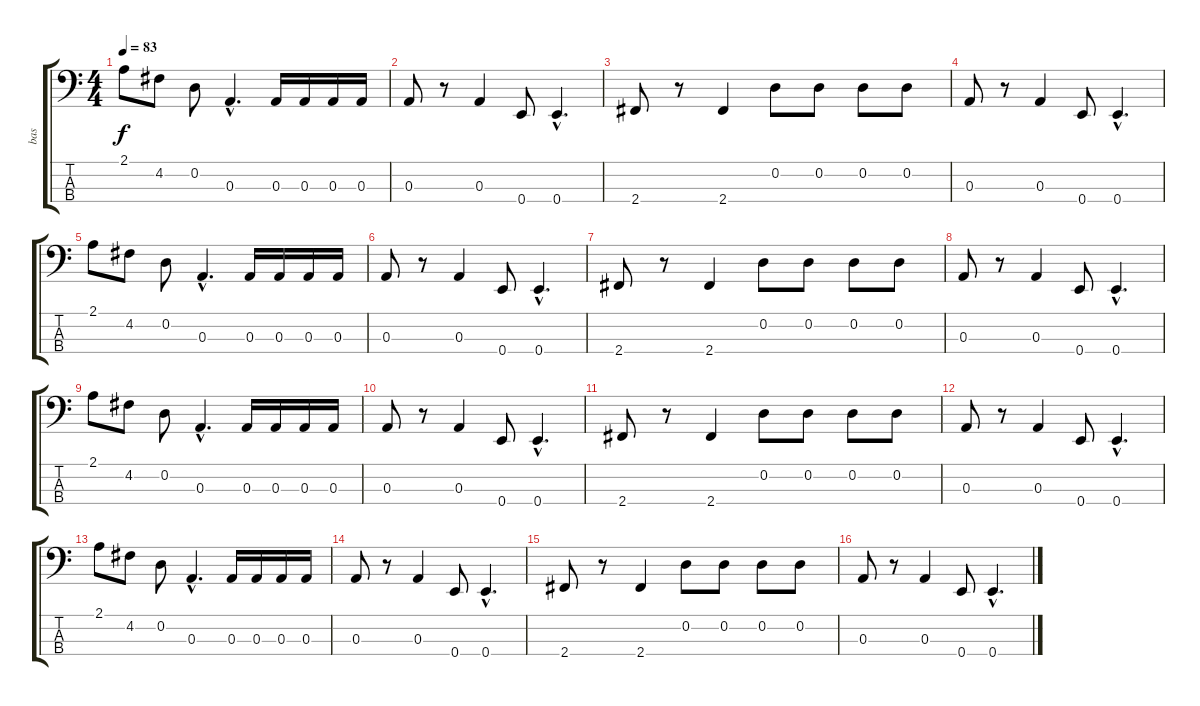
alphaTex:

\track ("bas" "bas") {instrument electricbasspick}
\staff {score tabs}
\tuning (G2 D2 A1 E1) {hide}
\ts (4 4)
\tempo 83
\clef f4
\ks c
2.1.8{dy f} 4.2.8 0.2.8 0.3{hac}.4{d} 0.3.16 0.3.16 0.3.16 0.3.16 |
0.3.8 r.8 0.3.4 0.4.8 0.4{hac}.4{d} |
2.4.8 r.8 2.4.4 0.2.8 0.2.8 0.2.8 0.2.8 |
0.3.8 r.8 0.3.4 0.4.8 0.4{hac}.4{d} |
2.1.8 4.2.8 0.2.8 0.3{hac}.4{d} 0.3.16 0.3.16 0.3.16 0.3.16 |
0.3.8 r.8 0.3.4 0.4.8 0.4{hac}.4{d} |
2.4.8 r.8 2.4.4 0.2.8 0.2.8 0.2.8 0.2.8 |
0.3.8 r.8 0.3.4 0.4.8 0.4{hac}.4{d} |
2.1.8 4.2.8 0.2.8 0.3{hac}.4{d} 0.3.16 0.3.16 0.3.16 0.3.16 |
0.3.8 r.8 0.3.4 0.4.8 0.4{hac}.4{d} |
2.4.8 r.8 2.4.4 0.2.8 0.2.8 0.2.8 0.2.8 |
0.3.8 r.8 0.3.4 0.4.8 0.4{hac}.4{d} |
2.1.8 4.2.8 0.2.8 0.3{hac}.4{d} 0.3.16 0.3.16 0.3.16 0.3.16 |
0.3.8 r.8 0.3.4 0.4.8 0.4{hac}.4{d} |
2.4.8 r.8 2.4.4 0.2.8 0.2.8 0.2.8 0.2.8 |
0.3.8 r.8 0.3.4 0.4.8 0.4{hac}.4{d}
